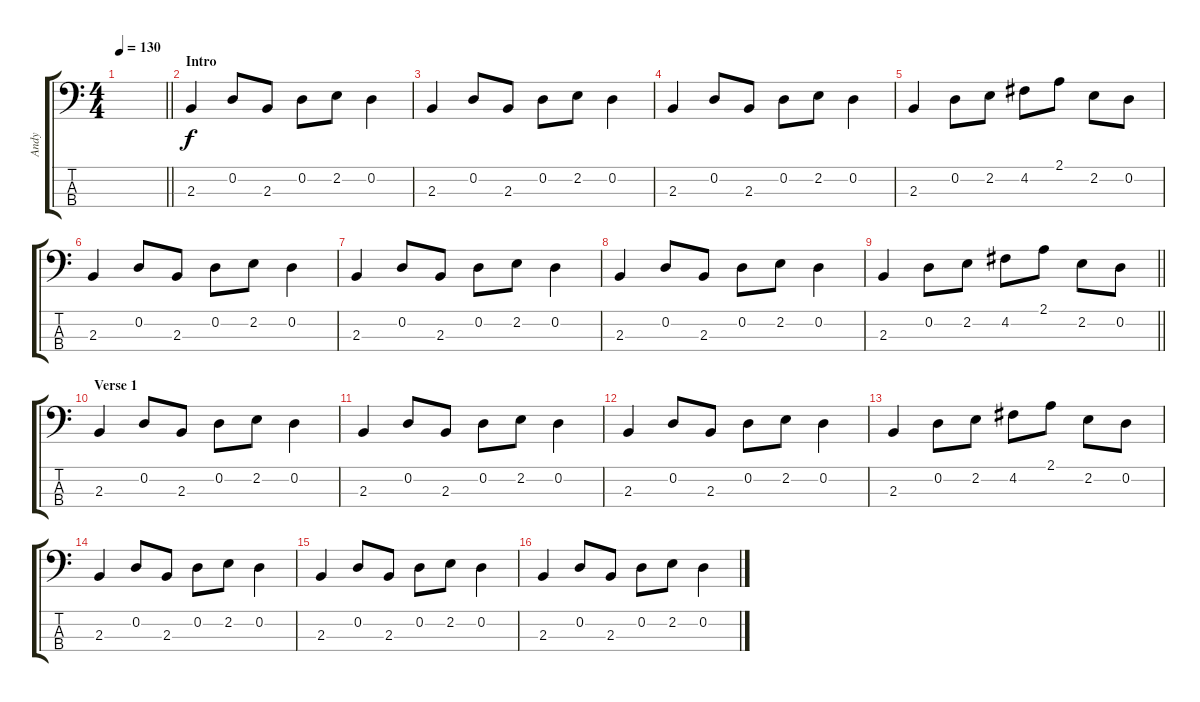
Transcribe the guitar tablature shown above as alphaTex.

\track ("Andy" "Andy") {instrument electricbasspick}
\staff {score tabs}
\tuning (G2 D2 A1 E1) {hide}
\ts (4 4)
\tempo 130
\clef f4
\barLineRight lightlight
\ks c
|
\section ("" "Intro")
2.3.4 0.2.8 2.3.8 0.2.8 2.2.8 0.2.4 |
2.3.4 0.2.8 2.3.8 0.2.8 2.2.8 0.2.4 |
2.3.4 0.2.8 2.3.8 0.2.8 2.2.8 0.2.4 |
2.3.4 0.2.8 2.2.8 4.2.8 2.1.8 2.2.8 0.2.8 |
2.3.4 0.2.8 2.3.8 0.2.8 2.2.8 0.2.4 |
2.3.4 0.2.8 2.3.8 0.2.8 2.2.8 0.2.4 |
2.3.4 0.2.8 2.3.8 0.2.8 2.2.8 0.2.4 |
\barLineRight lightlight
2.3.4 0.2.8 2.2.8 4.2.8 2.1.8 2.2.8 0.2.8 |
\section ("" "Verse 1")
2.3.4 0.2.8 2.3.8 0.2.8 2.2.8 0.2.4 |
2.3.4 0.2.8 2.3.8 0.2.8 2.2.8 0.2.4 |
2.3.4 0.2.8 2.3.8 0.2.8 2.2.8 0.2.4 |
2.3.4 0.2.8 2.2.8 4.2.8 2.1.8 2.2.8 0.2.8 |
2.3.4 0.2.8 2.3.8 0.2.8 2.2.8 0.2.4 |
2.3.4 0.2.8 2.3.8 0.2.8 2.2.8 0.2.4 |
2.3.4 0.2.8 2.3.8 0.2.8 2.2.8 0.2.4
